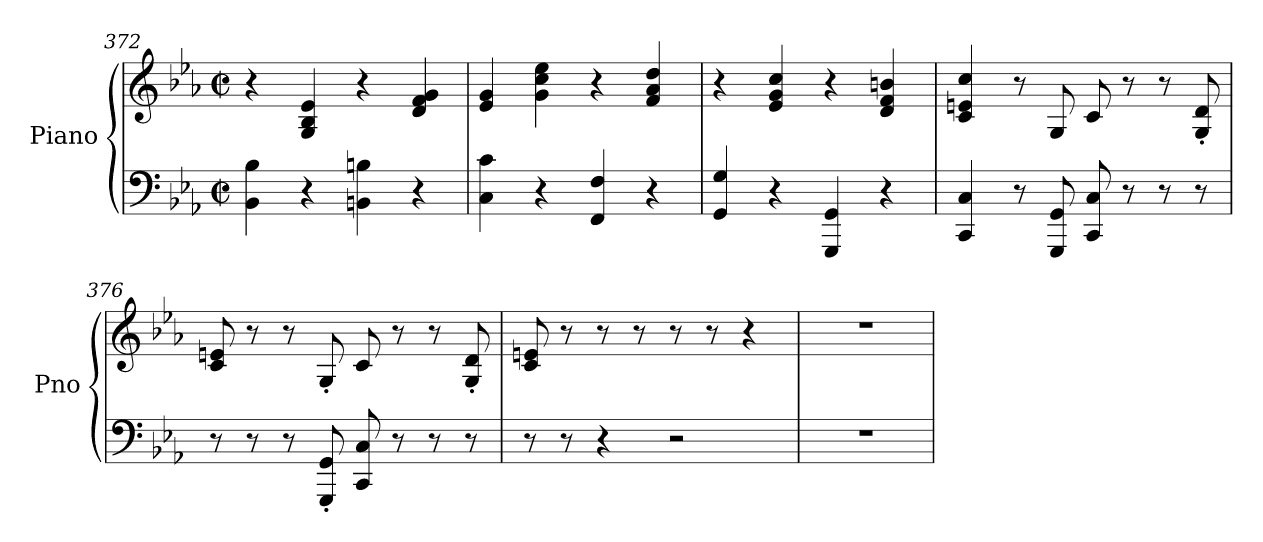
**kern	**kern
*part1	*part1
*staff2	*staff1
*I"Piano	*
*I'Pno	*
*clefF4	*clefG2
*k[b-e-a-]	*k[b-e-a-]
*M2/2	*M2/2
*met(c|)	*met(c|)
=372	=372
4BB-\ 4B-\	4r
4r	4G/ 4B-/ 4e-/
4BBn\ 4Bn\	4r
4r	4d/ 4f/ 4g/
!!LO:LB:g=z
=373	=373
4C\ 4c\	4e-/ 4g/
4r	4g\ 4cc\ 4ee-\
4FF/ 4F/	4r
4r	4f/ 4a-/ 4dd/
=374	=374
4GG/ 4G/	4r
4r	4e-/ 4g/ 4cc/
4GGG/ 4GG/	4r
4r	4d/ 4f/ 4bn/
=375	=375
4CC/ 4C/	4c/ 4en/ 4cc/
8r	8r
8GGG/ 8GG/	8G/
8CC/ 8C/	8c/
8r	8r
8r	8r
8r	8G/' 8d/'
=376	=376
8r	8c/ 8en/
8r	8r
8r	8r
8GGG/' 8GG/'	8G'/
8CC/ 8C/	8c/
8r	8r
8r	8r
8r	8G/' 8d/'
!!LO:PB:g=z
=377	=377
8r	8c/ 8en/
8r	8r
4r	8r
.	8r
2r	8r
.	8r
.	4r
=378	=378
1r	1r
=	=
*-	*-
